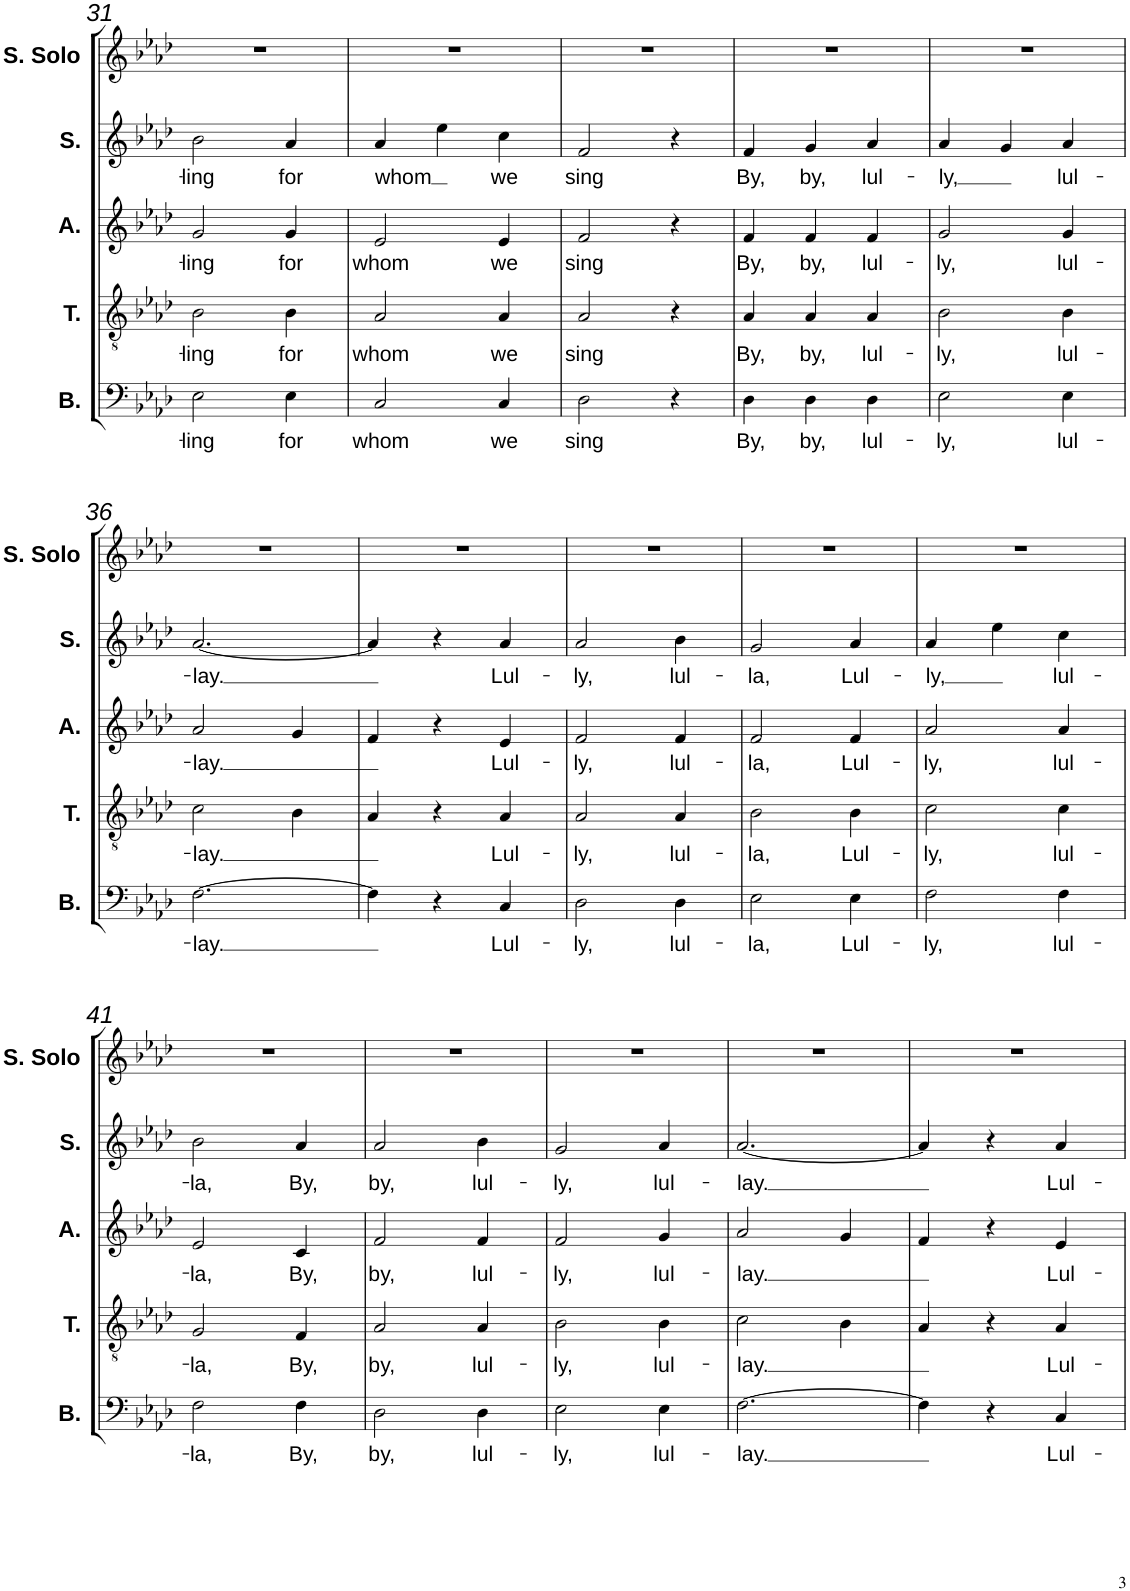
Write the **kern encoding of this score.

**kern	**text	**kern	**text	**kern	**text	**kern	**text	**kern
*part5	*part5	*part4	*part4	*part3	*part3	*part2	*part2	*part1
*staff5	*staff5	*staff4	*staff4	*staff3	*staff3	*staff2	*staff2	*staff1
*I"Bass	*	*I"Tenor	*	*I"Alto	*	*I"Soprano	*	*I"Soprano Solo
*I'B.	*	*I'T.	*	*I'A.	*	*I'S.	*	*I'S. Solo
!!LO:PB:g=z
*clefF4	*	*clefGv2	*	*clefG2	*	*clefG2	*	*clefG2
*k[b-e-a-d-]	*	*k[b-e-a-d-]	*	*k[b-e-a-d-]	*	*k[b-e-a-d-]	*	*k[b-e-a-d-]
*A-:	*	*A-:	*	*A-:	*	*A-:	*	*A-:
*M3/4	*	*M3/4	*	*M3/4	*	*M3/4	*	*M3/4
=31	=31	=31	=31	=31	=31	=31	=31	=31
!	!LO:LY:b	!	!LO:LY:b	!	!LO:LY:b	!	!LO:LY:b	!
2E-\	-ling	2B-\	-ling	2g/	-ling	2b-\	-ling	2.r
!	!LO:LY:b	!	!LO:LY:b	!	!LO:LY:b	!	!LO:LY:b	!
4E-\	for	4B-\	for	4g/	for	4a-/	for	.
=32	=32	=32	=32	=32	=32	=32	=32	=32
!	!LO:LY:b	!	!LO:LY:b	!	!LO:LY:b	!	!LO:LY:b	!
2C/	whom	2A-/	whom	2e-/	whom	4a-/	whom	2.r
.	.	.	.	.	.	4ee-\	.	.
!	!LO:LY:b	!	!LO:LY:b	!	!LO:LY:b	!	!LO:LY:b	!
4C/	we	4A-/	we	4e-/	we	4cc\	we	.
=33	=33	=33	=33	=33	=33	=33	=33	=33
!	!LO:LY:b	!	!LO:LY:b	!	!LO:LY:b	!	!LO:LY:b	!
2D-\	sing	2A-/	sing	2f/	sing	2f/	sing	2.r
4r	.	4r	.	4r	.	4r	.	.
=34	=34	=34	=34	=34	=34	=34	=34	=34
!	!LO:LY:b	!	!LO:LY:b	!	!LO:LY:b	!	!LO:LY:b	!
4D-\	By,	4A-/	By,	4f/	By,	4f/	By,	2.r
!	!LO:LY:b	!	!LO:LY:b	!	!LO:LY:b	!	!LO:LY:b	!
4D-\	by,	4A-/	by,	4f/	by,	4g/	by,	.
!	!LO:LY:b	!	!LO:LY:b	!	!LO:LY:b	!	!LO:LY:b	!
4D-\	lul-	4A-/	lul-	4f/	lul-	4a-/	lul-	.
=35	=35	=35	=35	=35	=35	=35	=35	=35
!	!LO:LY:b	!	!LO:LY:b	!	!LO:LY:b	!	!LO:LY:b	!
2E-\	-ly,	2B-\	-ly,	2g/	-ly,	4a-/	-ly,	2.r
.	.	.	.	.	.	4g/	.	.
!	!LO:LY:b	!	!LO:LY:b	!	!LO:LY:b	!	!LO:LY:b	!
4E-\	lul-	4B-\	lul-	4g/	lul-	4a-/	lul-	.
!!LO:LB:g=z
=36	=36	=36	=36	=36	=36	=36	=36	=36
!	!LO:LY:b	!	!LO:LY:b	!	!LO:LY:b	!	!LO:LY:b	!
[2.F\	-lay.	2c\	-lay.	2a-/	-lay.	[2.a-/	-lay.	2.r
.	.	4B-\	.	4g/	.	.	.	.
=37	=37	=37	=37	=37	=37	=37	=37	=37
4F\]	.	4A-/	.	4f/	.	4a-/]	.	2.r
4r	.	4r	.	4r	.	4r	.	.
!	!LO:LY:b	!	!LO:LY:b	!	!LO:LY:b	!	!LO:LY:b	!
4C/	Lul-	4A-/	Lul-	4e-/	Lul-	4a-/	Lul-	.
=38	=38	=38	=38	=38	=38	=38	=38	=38
!	!LO:LY:b	!	!LO:LY:b	!	!LO:LY:b	!	!LO:LY:b	!
2D-\	-ly,	2A-/	-ly,	2f/	-ly,	2a-/	-ly,	2.r
!	!LO:LY:b	!	!LO:LY:b	!	!LO:LY:b	!	!LO:LY:b	!
4D-\	lul-	4A-/	lul-	4f/	lul-	4b-\	lul-	.
=39	=39	=39	=39	=39	=39	=39	=39	=39
!	!LO:LY:b	!	!LO:LY:b	!	!LO:LY:b	!	!LO:LY:b	!
2E-\	-la,	2B-\	-la,	2f/	-la,	2g/	-la,	2.r
!	!LO:LY:b	!	!LO:LY:b	!	!LO:LY:b	!	!LO:LY:b	!
4E-\	Lul-	4B-\	Lul-	4f/	Lul-	4a-/	Lul-	.
=40	=40	=40	=40	=40	=40	=40	=40	=40
!	!LO:LY:b	!	!LO:LY:b	!	!LO:LY:b	!	!LO:LY:b	!
2F\	-ly,	2c\	-ly,	2a-/	-ly,	4a-/	-ly,	2.r
.	.	.	.	.	.	4ee-\	.	.
!	!LO:LY:b	!	!LO:LY:b	!	!LO:LY:b	!	!LO:LY:b	!
4F\	lul-	4c\	lul-	4a-/	lul-	4cc\	lul-	.
!!LO:LB:g=z
=41	=41	=41	=41	=41	=41	=41	=41	=41
!	!LO:LY:b	!	!LO:LY:b	!	!LO:LY:b	!	!LO:LY:b	!
2F\	-la,	2G/	-la,	2e-/	-la,	2b-\	-la,	2.r
!	!LO:LY:b	!	!LO:LY:b	!	!LO:LY:b	!	!LO:LY:b	!
4F\	By,	4F/	By,	4c/	By,	4a-/	By,	.
=42	=42	=42	=42	=42	=42	=42	=42	=42
!	!LO:LY:b	!	!LO:LY:b	!	!LO:LY:b	!	!LO:LY:b	!
2D-\	by,	2A-/	by,	2f/	by,	2a-/	by,	2.r
!	!LO:LY:b	!	!LO:LY:b	!	!LO:LY:b	!	!LO:LY:b	!
4D-\	lul-	4A-/	lul-	4f/	lul-	4b-\	lul-	.
=43	=43	=43	=43	=43	=43	=43	=43	=43
!	!LO:LY:b	!	!LO:LY:b	!	!LO:LY:b	!	!LO:LY:b	!
2E-\	-ly,	2B-\	-ly,	2f/	-ly,	2g/	-ly,	2.r
!	!LO:LY:b	!	!LO:LY:b	!	!LO:LY:b	!	!LO:LY:b	!
4E-\	lul-	4B-\	lul-	4g/	lul-	4a-/	lul-	.
=44	=44	=44	=44	=44	=44	=44	=44	=44
!	!LO:LY:b	!	!LO:LY:b	!	!LO:LY:b	!	!LO:LY:b	!
[2.F\	-lay.	2c\	-lay.	2a-/	-lay.	[2.a-/	-lay.	2.r
.	.	4B-\	.	4g/	.	.	.	.
=45	=45	=45	=45	=45	=45	=45	=45	=45
4F\]	.	4A-/	.	4f/	.	4a-/]	.	2.r
4r	.	4r	.	4r	.	4r	.	.
!	!LO:LY:b	!	!LO:LY:b	!	!LO:LY:b	!	!LO:LY:b	!
4C/	Lul-	4A-/	Lul-	4e-/	Lul-	4a-/	Lul-	.
=	=	=	=	=	=	=	=	=
*-	*-	*-	*-	*-	*-	*-	*-	*-
